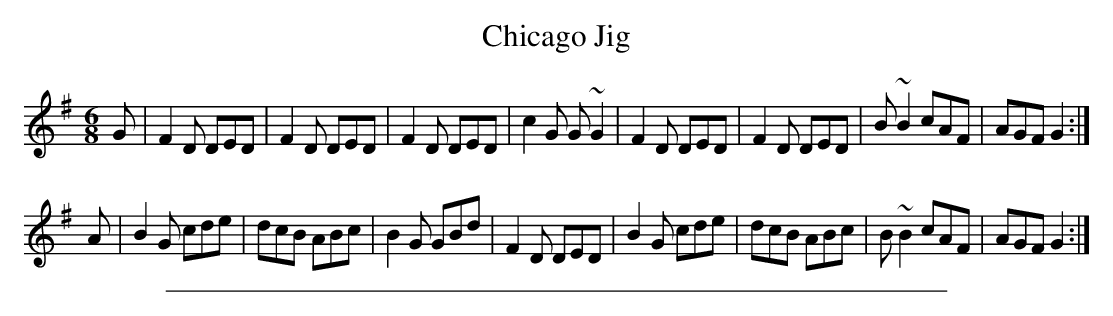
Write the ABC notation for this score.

X:1
T: Chicago Jig
M:6/8
K:G
G |\
F2D DED | F2D DED | F2D DED | c2G G~G2 |\
F2D DED | F2D DED | B~B2 cAF | AGF G2 :|
A |\
B2G cde | dcB ABc | B2G GBd | F2D DED |\
B2G cde | dcB ABc | B~B2 cAF | AGF G2 :|
